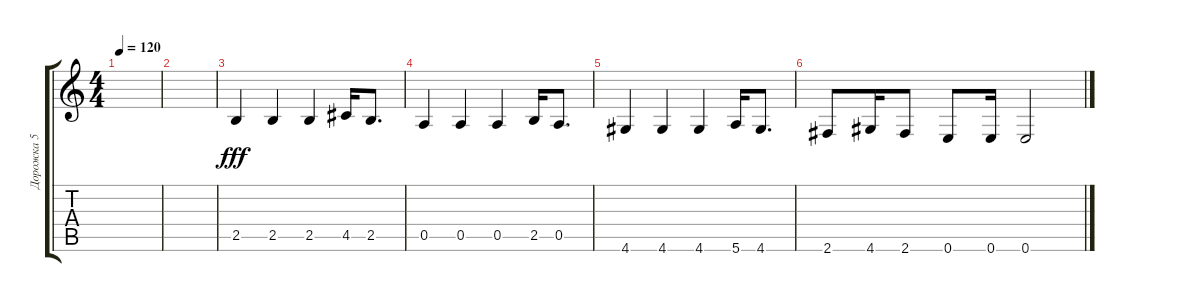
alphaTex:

\track ("Дорожка 5" "Дорожка 5") {instrument electricbasspick}
\staff {score tabs}
\tuning (E4 B3 G3 D3 A2 E2) {hide}
\ts (4 4)
\tempo 120
\clef g2
\ks c
|
|
2.5.4{dy fff} 2.5.4 2.5.4 4.5.16 2.5.8{d} |
0.5.4 0.5.4 0.5.4 2.5.16 0.5.8{d} |
4.6.4 4.6.4 4.6.4 5.6.16 4.6.8{d} |
2.6.8 4.6.16 2.6.8 0.6.8 0.6.16 0.6.2
